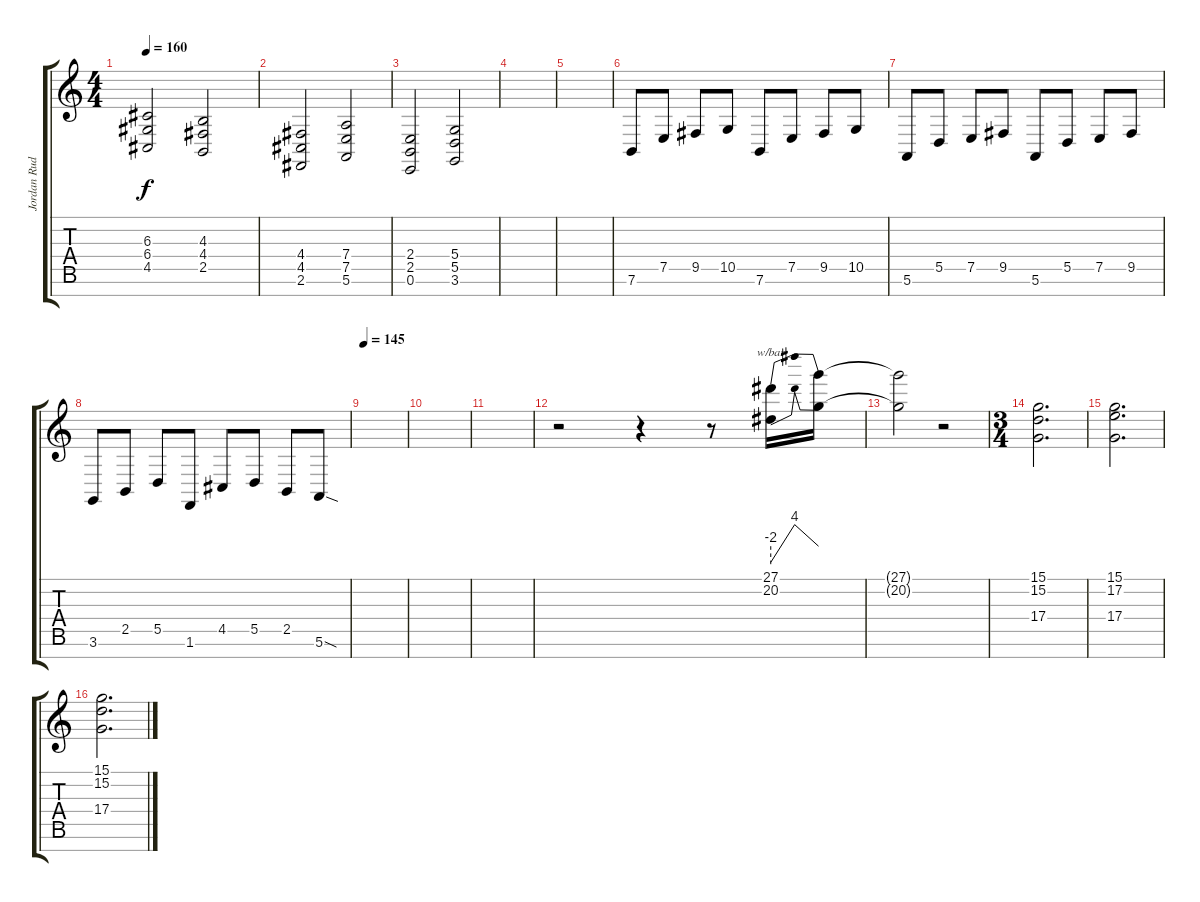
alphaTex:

\track ("Jordan Rudess Lead 2 (Dual Voice)" "Jordan Rud") {instrument lead2sawtooth}
\staff {score tabs}
\tuning (E4 B3 G3 D3 A2 E2 B1) {hide}
\ts (4 4)
\tempo 160
\clef g2
\ks c
(6.3 6.4 4.5).2{dy f volume 13} (4.3 4.4 2.5).2 |
(4.4 4.5 2.6).2 (7.4 7.5 5.6).2 |
(2.4 2.5 0.6).2 (5.4 5.5 3.6).2 |
|
|
7.6.8{volume 9 instrument lead2sawtooth} 7.5.8 9.5.8 10.5.8 7.6.8 7.5.8 9.5.8 10.5.8 |
5.6.8 5.5.8 7.5.8 9.5.8 5.6.8 5.5.8 7.5.8 9.5.8 |
3.6.8 2.5.8 5.5.8 1.6.8 4.5.8 5.5.8 2.5.8 5.6{sod}.8 |
\tempo 145
|
|
|
r.2{volume 16 instrument lead4chiff} r.4 r.8 (27.1 20.2).16{tbe (dip default 0 -8 25 16 60 0) volume 4} (27.1{t} 20.2{t}).16 |
(27.1{t} 20.2{t}).2 r.2 |
\ts (3 4)
(15.1 15.2 17.4).2{d volume 9 instrument stringensemble1} |
(15.1 17.2 17.4).2{d} |
(15.1 15.2 17.4).2{d}
